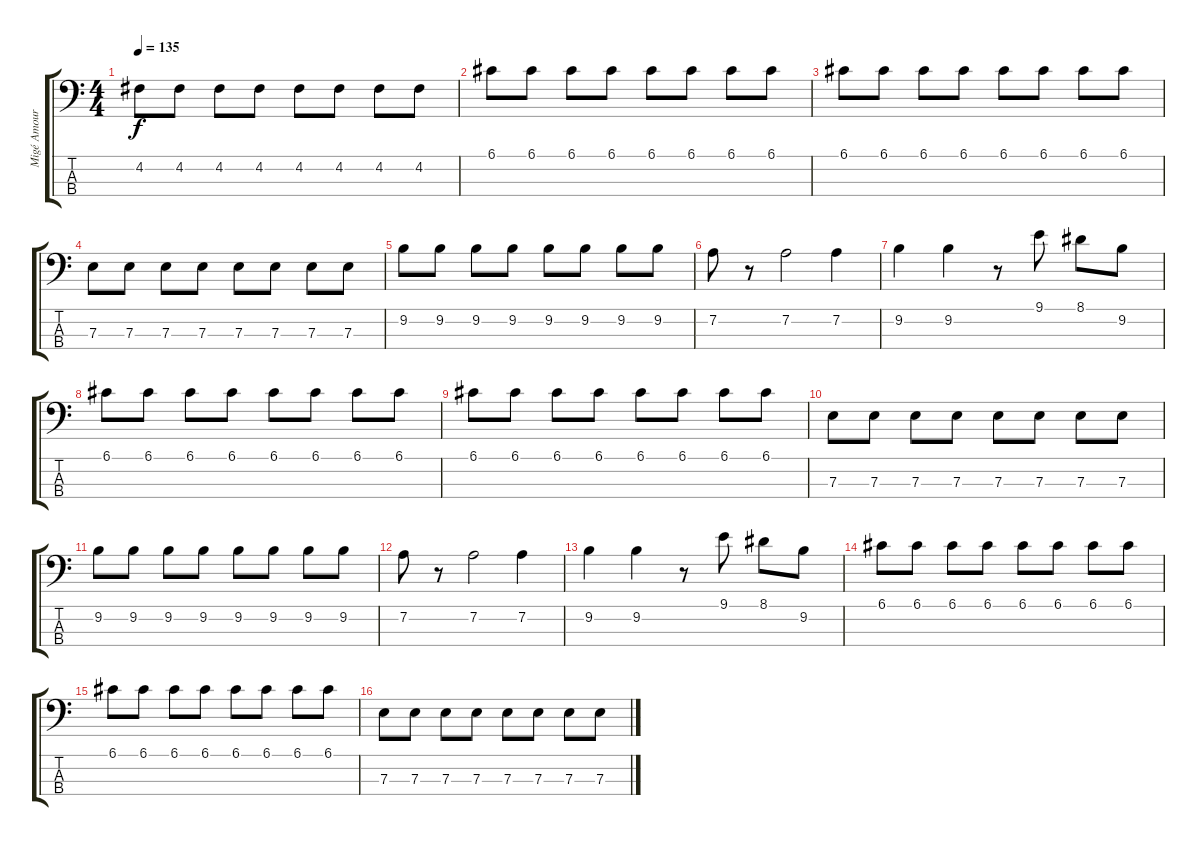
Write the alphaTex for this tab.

\track ("Migé Amour" "Migé Amour") {instrument electricbassfinger}
\staff {score tabs}
\tuning (G2 D2 A1 E1) {hide}
\ts (4 4)
\tempo 135
\clef f4
\ks c
4.2.8{dy f} 4.2.8 4.2.8 4.2.8 4.2.8 4.2.8 4.2.8 4.2.8 |
6.1.8 6.1.8 6.1.8 6.1.8 6.1.8 6.1.8 6.1.8 6.1.8 |
6.1.8 6.1.8 6.1.8 6.1.8 6.1.8 6.1.8 6.1.8 6.1.8 |
7.3.8 7.3.8 7.3.8 7.3.8 7.3.8 7.3.8 7.3.8 7.3.8 |
9.2.8 9.2.8 9.2.8 9.2.8 9.2.8 9.2.8 9.2.8 9.2.8 |
7.2.8 r.8 7.2.2 7.2.4 |
9.2.4 9.2.4 r.8 9.1.8 8.1.8 9.2.8 |
6.1.8 6.1.8 6.1.8 6.1.8 6.1.8 6.1.8 6.1.8 6.1.8 |
6.1.8 6.1.8 6.1.8 6.1.8 6.1.8 6.1.8 6.1.8 6.1.8 |
7.3.8 7.3.8 7.3.8 7.3.8 7.3.8 7.3.8 7.3.8 7.3.8 |
9.2.8 9.2.8 9.2.8 9.2.8 9.2.8 9.2.8 9.2.8 9.2.8 |
7.2.8 r.8 7.2.2 7.2.4 |
9.2.4 9.2.4 r.8 9.1.8 8.1.8 9.2.8 |
6.1.8 6.1.8 6.1.8 6.1.8 6.1.8 6.1.8 6.1.8 6.1.8 |
6.1.8 6.1.8 6.1.8 6.1.8 6.1.8 6.1.8 6.1.8 6.1.8 |
7.3.8 7.3.8 7.3.8 7.3.8 7.3.8 7.3.8 7.3.8 7.3.8
